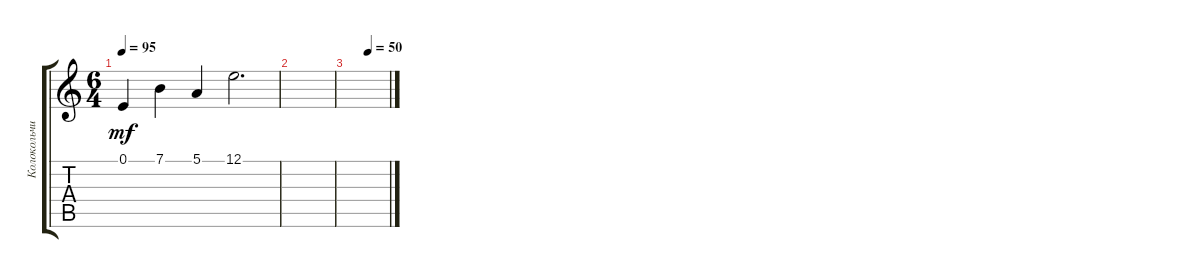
\track ("Колокольчики" "Колокольчи") {instrument vibraphone}
\staff {score tabs}
\tuning (E4 B3 G3 D3 A2 E2) {hide}
\ts (6 4)
\tempo 95
\clef g2
\ks c
0.1.4{dy mf} 7.1.4 5.1.4 12.1.2{d} |
|
\tempo (50 0.5)
